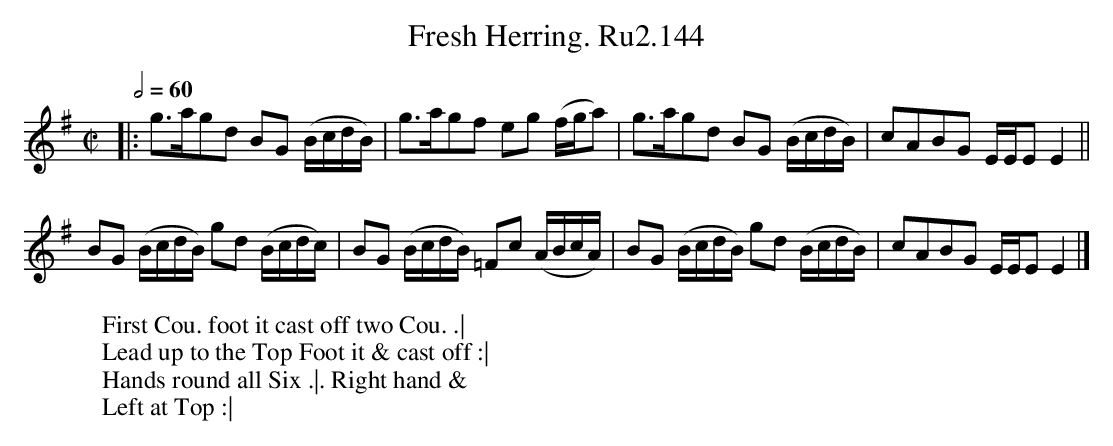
X:1
T:Fresh Herring. Ru2.144
M:C|
L:1/8
W:First Cou. foot it cast off two Cou. .|
W:Lead up to the Top Foot it & cast off :|
W:Hands round all Six .|. Right hand &
W:Left at Top :|
Q:1/2=60
K:G
|:g>agd BG (B/c/d/B/) | g>agf eg (f/g/a) | g>agd BG (B/c/d/B/) | cABG E/E/E E2 ||
BG (B/c/d/B/) gd (B/c/d/c/) | BG (B/c/d/B/) =Fc (A/B/c/A/) | \
BG (B/c/d/B/) gd (B/c/d/B/) | cABG E/E/E E2 |]
